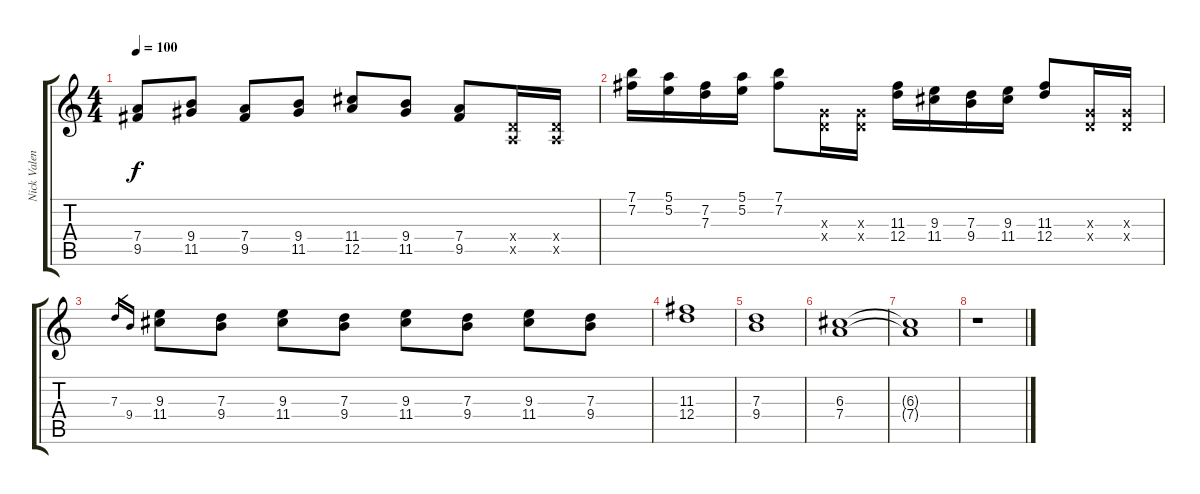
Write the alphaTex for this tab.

\track ("Nick Valensi" "Nick Valen") {instrument distortionguitar}
\staff {score tabs}
\tuning (E4 B3 G3 D3 A2 E2) {hide}
\ts (4 4)
\tempo 100
\clef g2
\ks c
(7.4 9.5).8{dy f} (9.4 11.5).8 (7.4 9.5).8 (9.4 11.5).8 (11.4 12.5).8 (9.4 11.5).8 (7.4 9.5).8 (0.4{x} 0.5{x}).16 (0.4{x} 0.5{x}).16 |
(7.1 7.2).16 (5.1 5.2).16 (7.2 7.3).16 (5.1 5.2).16 (7.1 7.2).8 (0.3{x} 0.4{x}).16 (0.3{x} 0.4{x}).16 (11.3 12.4).16 (9.3 11.4).16 (7.3 9.4).16 (9.3 11.4).16 (11.3 12.4).8 (0.3{x} 0.4{x}).16 (0.3{x} 0.4{x}).16 |
7.3.16{gr} 9.4.16{gr} (9.3 11.4).8 (7.3 9.4).8 (9.3 11.4).8 (7.3 9.4).8 (9.3 11.4).8 (7.3 9.4).8 (9.3 11.4).8 (7.3 9.4).8 |
(11.3 12.4).1 |
(7.3 9.4).1 |
(6.3 7.4).1 |
(6.3{t} 7.4{t}).1 |
r.1
